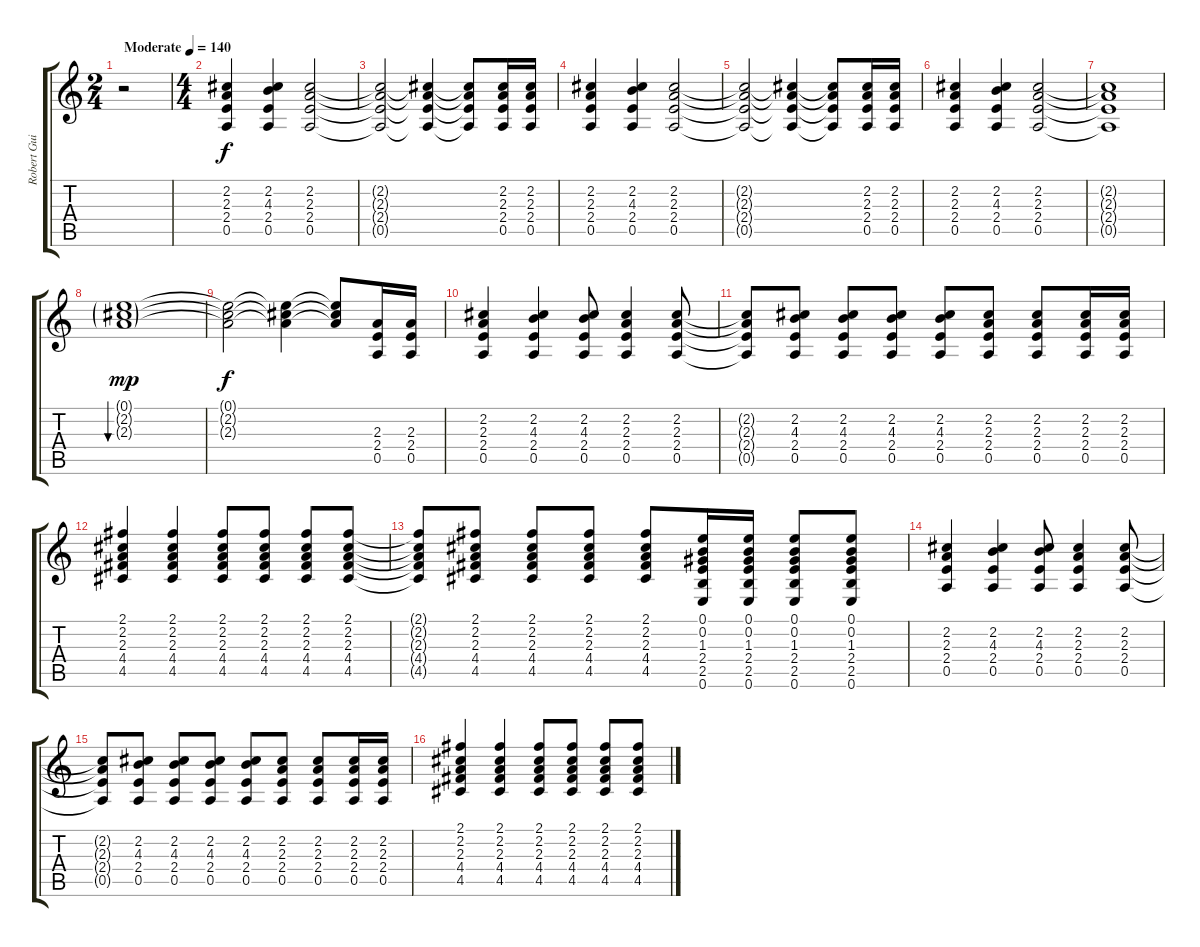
\track ("Robert Guitar" "Robert Gui") {instrument electricguitarclean}
\staff {score tabs}
\tuning (E4 B3 G3 D3 A2 E2) {hide}
\ts (2 4)
\tempo (140 "Moderate")
\clef g2
\ks c
r.2{dy f instrument electricguitarclean} |
\ts (4 4)
(2.2 2.3 2.4 0.5).4 (2.2 4.3 2.4 0.5).4 (2.2 2.3 2.4 0.5).2 |
(2.2{t} 2.3{t} 2.4{t} 0.5{t}).2 (2.2{t} 2.3{t} 2.4{t} 0.5{t}).4 (2.2{t} 2.3{t} 2.4{t} 0.5{t}).8 (2.2 2.3 2.4 0.5).16 (2.2 2.3 2.4 0.5).16 |
(2.2 2.3 2.4 0.5).4 (2.2 4.3 2.4 0.5).4 (2.2 2.3 2.4 0.5).2 |
(2.2{t} 2.3{t} 2.4{t} 0.5{t}).2 (2.2{t} 2.3{t} 2.4{t} 0.5{t}).4 (2.2{t} 2.3{t} 2.4{t} 0.5{t}).8 (2.2 2.3 2.4 0.5).16 (2.2 2.3 2.4 0.5).16 |
(2.2 2.3 2.4 0.5).4 (2.2 4.3 2.4 0.5).4 (2.2 2.3 2.4 0.5).2 |
(2.2{t} 2.3{t} 2.4{t} 0.5{t}).1 |
(0.1{g} 2.2{g} 2.3{g}).1{bu 480 dy mp} |
(0.1{t} 2.2{t} 2.3{t}).2{dy f} (0.1{t} 2.2{t} 2.3{t}).4 (0.1{t} 2.2{t} 2.3{t}).8 (2.3 2.4 0.5).16 (2.3 2.4 0.5).16 |
(2.2 2.3 2.4 0.5).4 (2.2 4.3 2.4 0.5).4 (2.2 4.3 2.4 0.5).8 (2.2 2.3 2.4 0.5).4 (2.2 2.3 2.4 0.5).8 |
(2.2{t} 2.3{t} 2.4{t} 0.5{t}).8 (2.2 4.3 2.4 0.5).8 (2.2 4.3 2.4 0.5).8 (2.2 4.3 2.4 0.5).8 (2.2 4.3 2.4 0.5).8 (2.2 2.3 2.4 0.5).8 (2.2 2.3 2.4 0.5).8 (2.2 2.3 2.4 0.5).16 (2.2 2.3 2.4 0.5).16 |
(2.1 2.2 2.3 4.4 4.5).4 (2.1 2.2 2.3 4.4 4.5).4 (2.1 2.2 2.3 4.4 4.5).8 (2.1 2.2 2.3 4.4 4.5).8 (2.1 2.2 2.3 4.4 4.5).8 (2.1 2.2 2.3 4.4 4.5).8 |
(2.1{t} 2.2{t} 2.3{t} 4.4{t} 4.5{t}).8 (2.1 2.2 2.3 4.4 4.5).8 (2.1 2.2 2.3 4.4 4.5).8 (2.1 2.2 2.3 4.4 4.5).8 (2.1 2.2 2.3 4.4 4.5).8 (0.1 0.2 1.3 2.4 2.5 0.6).16 (0.1 0.2 1.3 2.4 2.5 0.6).16 (0.1 0.2 1.3 2.4 2.5 0.6).8 (0.1 0.2 1.3 2.4 2.5 0.6).8 |
(2.2 2.3 2.4 0.5).4 (2.2 4.3 2.4 0.5).4 (2.2 4.3 2.4 0.5).8 (2.2 2.3 2.4 0.5).4 (2.2 2.3 2.4 0.5).8 |
(2.2{t} 2.3{t} 2.4{t} 0.5{t}).8 (2.2 4.3 2.4 0.5).8 (2.2 4.3 2.4 0.5).8 (2.2 4.3 2.4 0.5).8 (2.2 4.3 2.4 0.5).8 (2.2 2.3 2.4 0.5).8 (2.2 2.3 2.4 0.5).8 (2.2 2.3 2.4 0.5).16 (2.2 2.3 2.4 0.5).16 |
(2.1 2.2 2.3 4.4 4.5).4 (2.1 2.2 2.3 4.4 4.5).4 (2.1 2.2 2.3 4.4 4.5).8 (2.1 2.2 2.3 4.4 4.5).8 (2.1 2.2 2.3 4.4 4.5).8 (2.1 2.2 2.3 4.4 4.5).8
